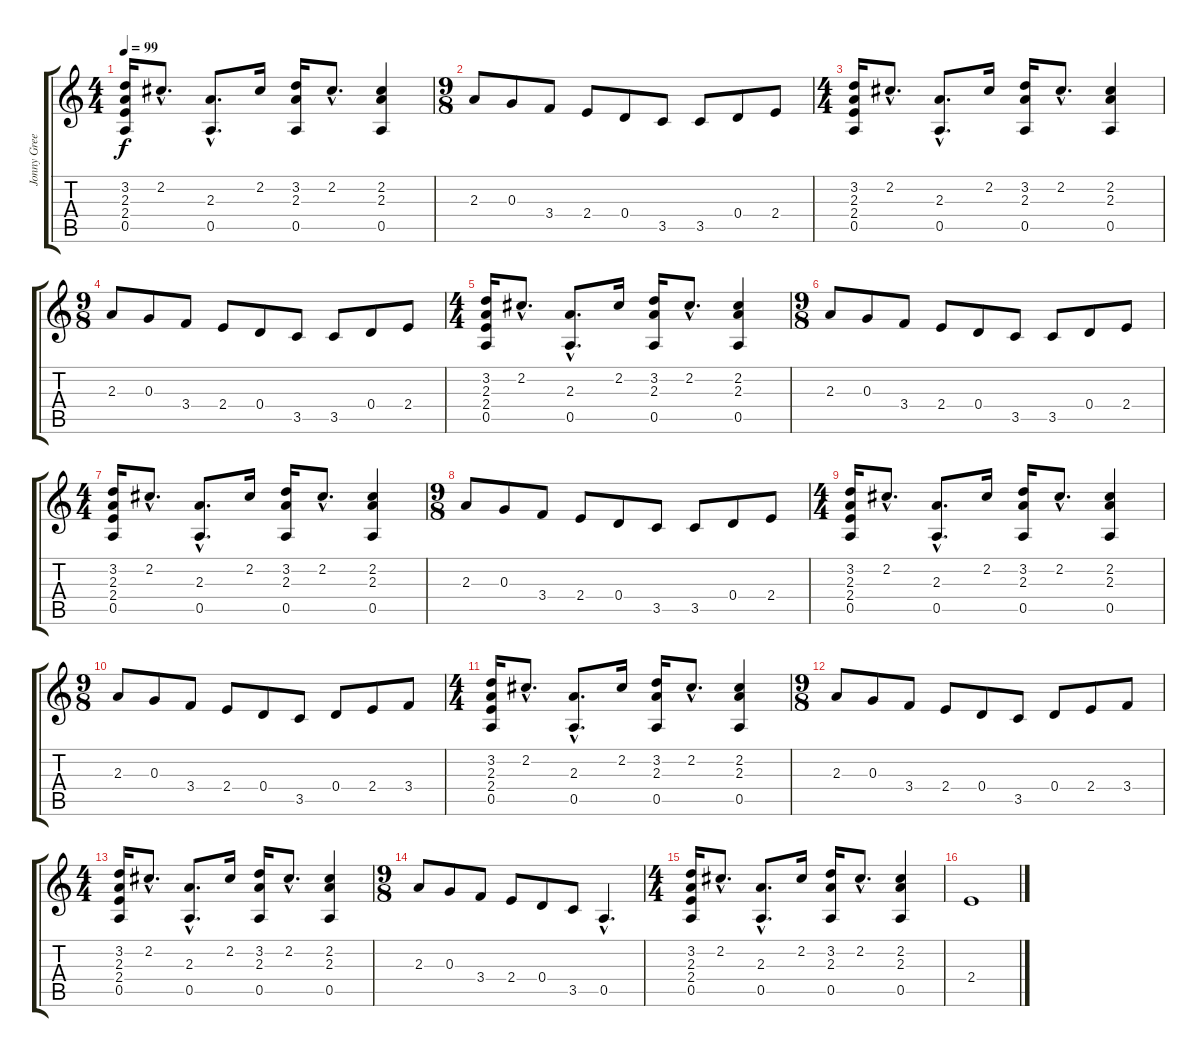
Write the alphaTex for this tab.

\track ("Jonny Greenwood" "Jonny Gree") {instrument overdrivenguitar}
\staff {score tabs}
\tuning (E4 B3 G3 D3 A2 E2) {hide}
\ts (4 4)
\tempo 99
\clef g2
\ks c
(3.2 2.3 2.4 0.5).16{dy f} 2.2{hac}.8{d} (2.3{hac} 0.5{hac}).8{d} 2.2.16 (3.2 2.3 0.5).16 2.2{hac}.8{d} (2.2 2.3 0.5).4 |
\ts (9 8)
2.3.8 0.3.8 3.4.8 2.4.8 0.4.8 3.5.8 3.5.8 0.4.8 2.4.8 |
\ts (4 4)
(3.2 2.3 2.4 0.5).16 2.2{hac}.8{d} (2.3{hac} 0.5{hac}).8{d} 2.2.16 (3.2 2.3 0.5).16 2.2{hac}.8{d} (2.2 2.3 0.5).4 |
\ts (9 8)
2.3.8 0.3.8 3.4.8 2.4.8 0.4.8 3.5.8 3.5.8 0.4.8 2.4.8 |
\ts (4 4)
(3.2 2.3 2.4 0.5).16 2.2{hac}.8{d} (2.3{hac} 0.5{hac}).8{d} 2.2.16 (3.2 2.3 0.5).16 2.2{hac}.8{d} (2.2 2.3 0.5).4 |
\ts (9 8)
2.3.8 0.3.8 3.4.8 2.4.8 0.4.8 3.5.8 3.5.8 0.4.8 2.4.8 |
\ts (4 4)
(3.2 2.3 2.4 0.5).16 2.2{hac}.8{d} (2.3{hac} 0.5{hac}).8{d} 2.2.16 (3.2 2.3 0.5).16 2.2{hac}.8{d} (2.2 2.3 0.5).4 |
\ts (9 8)
2.3.8 0.3.8 3.4.8 2.4.8 0.4.8 3.5.8 3.5.8 0.4.8 2.4.8 |
\ts (4 4)
(3.2 2.3 2.4 0.5).16 2.2{hac}.8{d} (2.3{hac} 0.5{hac}).8{d} 2.2.16 (3.2 2.3 0.5).16 2.2{hac}.8{d} (2.2 2.3 0.5).4 |
\ts (9 8)
2.3.8 0.3.8 3.4.8 2.4.8 0.4.8 3.5.8 0.4.8 2.4.8 3.4.8 |
\ts (4 4)
(3.2 2.3 2.4 0.5).16 2.2{hac}.8{d} (2.3{hac} 0.5{hac}).8{d} 2.2.16 (3.2 2.3 0.5).16 2.2{hac}.8{d} (2.2 2.3 0.5).4 |
\ts (9 8)
2.3.8 0.3.8 3.4.8 2.4.8 0.4.8 3.5.8 0.4.8 2.4.8 3.4.8 |
\ts (4 4)
(3.2 2.3 2.4 0.5).16 2.2{hac}.8{d} (2.3{hac} 0.5{hac}).8{d} 2.2.16 (3.2 2.3 0.5).16 2.2{hac}.8{d} (2.2 2.3 0.5).4 |
\ts (9 8)
2.3.8 0.3.8 3.4.8 2.4.8 0.4.8 3.5.8 0.5{hac}.4{d} |
\ts (4 4)
(3.2 2.3 2.4 0.5).16 2.2{hac}.8{d} (2.3{hac} 0.5{hac}).8{d} 2.2.16 (3.2 2.3 0.5).16 2.2{hac}.8{d} (2.2 2.3 0.5).4 |
2.4.1
